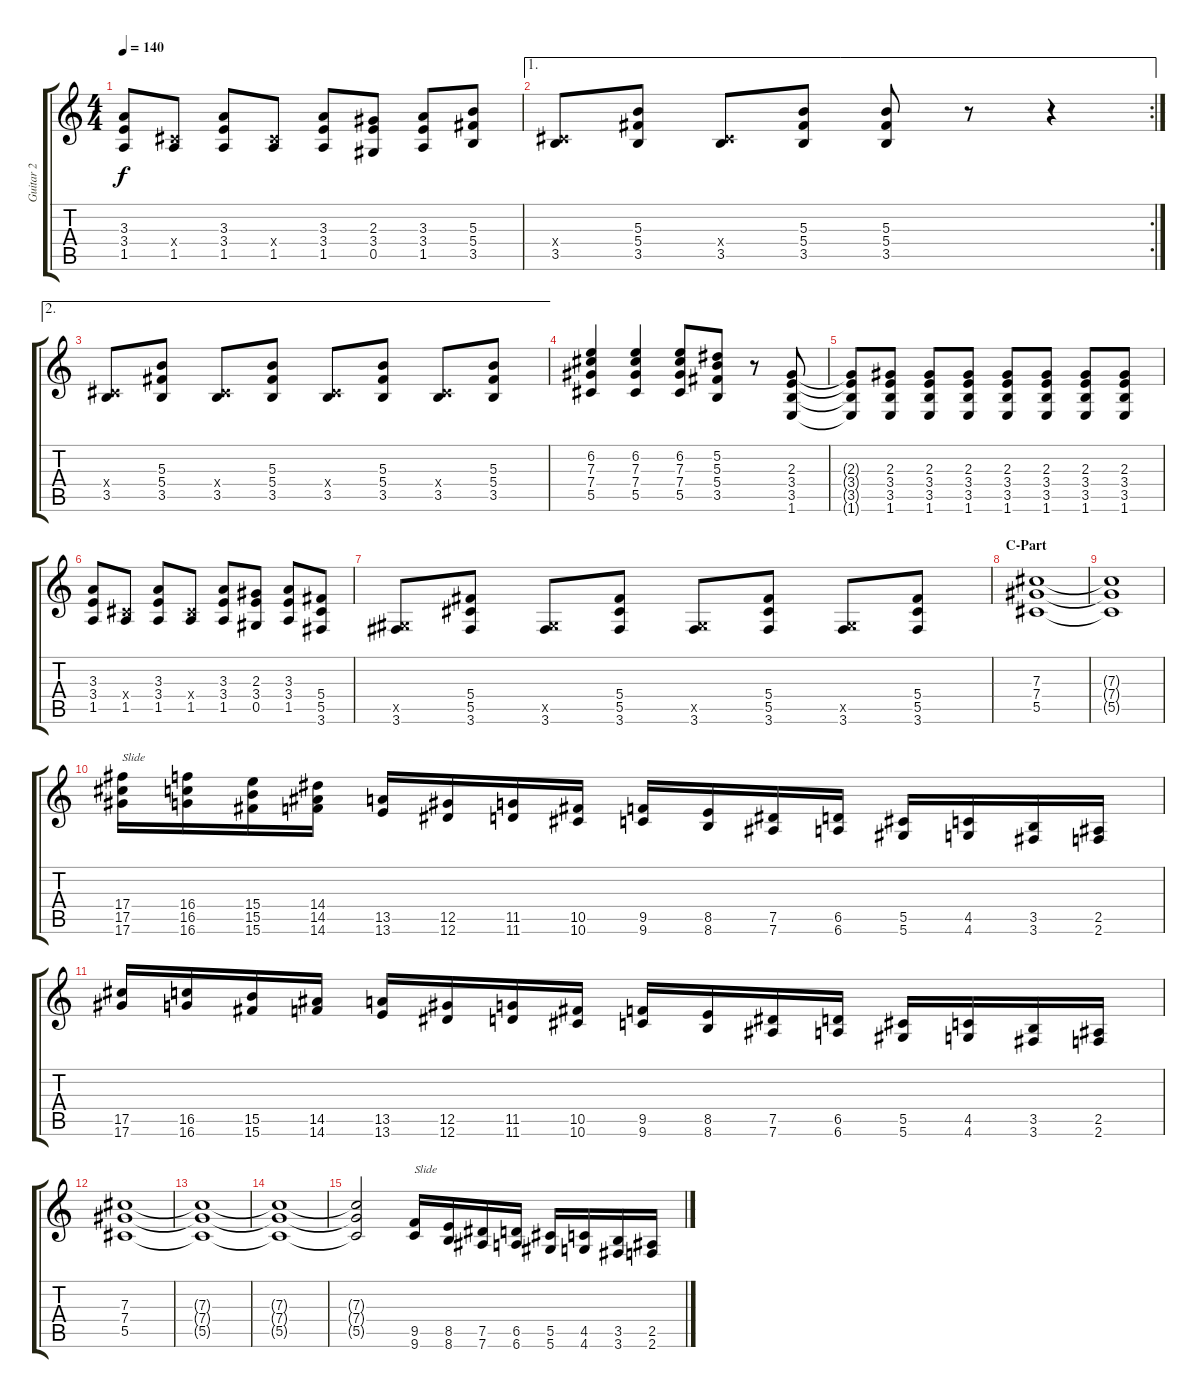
\track ("Guitar 2" "Guitar 2") {instrument distortionguitar}
\staff {score tabs}
\tuning (Eb4 Bb3 Gb3 Db3 Ab2 Eb2) {hide}
\ts (4 4)
\tempo 140
\clef g2
\ks c
(3.3 3.4 1.5).8{dy f} (0.4{x} 1.5).8 (3.3 3.4 1.5).8 (0.4{x} 1.5).8 (3.3 3.4 1.5).8 (2.3 3.4 0.5).8 (3.3 3.4 1.5).8 (5.3 5.4 3.5).8 |
\ae 1
\rc 2
(0.4{x} 3.5).8 (5.3 5.4 3.5).8 (0.4{x} 3.5).8 (5.3 5.4 3.5).8 (5.3 5.4 3.5).8 r.8 r.4 |
\ae 2
(0.4{x} 3.5).8 (5.3 5.4 3.5).8 (0.4{x} 3.5).8 (5.3 5.4 3.5).8 (0.4{x} 3.5).8 (5.3 5.4 3.5).8 (0.4{x} 3.5).8 (5.3 5.4 3.5).8 |
(6.2 7.3 7.4 5.5).4 (6.2 7.3 7.4 5.5).4 (6.2 7.3 7.4 5.5).8 (5.2 5.3 5.4 3.5).8 r.8 (2.3 3.4 3.5 1.6).8 |
(2.3{t} 3.4{t} 3.5{t} 1.6{t}).8 (2.3 3.4 3.5 1.6).8 (2.3 3.4 3.5 1.6).8 (2.3 3.4 3.5 1.6).8 (2.3 3.4 3.5 1.6).8 (2.3 3.4 3.5 1.6).8 (2.3 3.4 3.5 1.6).8 (2.3 3.4 3.5 1.6).8 |
(3.3 3.4 1.5).8 (0.4{x} 1.5).8 (3.3 3.4 1.5).8 (0.4{x} 1.5).8 (3.3 3.4 1.5).8 (2.3 3.4 0.5).8 (3.3 3.4 1.5).8 (5.4 5.5 3.6).8 |
(0.5{x} 3.6).8 (5.4 5.5 3.6).8 (0.5{x} 3.6).8 (5.4 5.5 3.6).8 (0.5{x} 3.6).8 (5.4 5.5 3.6).8 (0.5{x} 3.6).8 (5.4 5.5 3.6).8 |
\section ("" "C-Part")
(7.3 7.4 5.5).1 |
(7.3{t} 7.4{t} 5.5{t}).1 |
(17.4 17.5 17.6).16{txt "Slide" volume 15 instrument guitarfretnoise} (16.4 16.5 16.6).16 (15.4 15.5 15.6).16 (14.4 14.5 14.6).16 (13.5 13.6).16 (12.5 12.6).16 (11.5 11.6).16 (10.5 10.6).16 (9.5 9.6).16 (8.5 8.6).16 (7.5 7.6).16 (6.5 6.6).16 (5.5 5.6).16 (4.5 4.6).16 (3.5 3.6).16 (2.5 2.6).16 |
(17.5 17.6).16 (16.5 16.6).16 (15.5 15.6).16 (14.5 14.6).16 (13.5 13.6).16 (12.5 12.6).16 (11.5 11.6).16 (10.5 10.6).16 (9.5 9.6).16 (8.5 8.6).16 (7.5 7.6).16 (6.5 6.6).16 (5.5 5.6).16 (4.5 4.6).16 (3.5 3.6).16 (2.5 2.6).16 |
(7.3 7.4 5.5).1{volume 14 instrument distortionguitar} |
(7.3{t} 7.4{t} 5.5{t}).1 |
(7.3{t} 7.4{t} 5.5{t}).1 |
(7.3{t} 7.4{t} 5.5{t}).2 (9.5 9.6).16{txt "Slide" volume 16 instrument guitarfretnoise} (8.5 8.6).16 (7.5 7.6).16 (6.5 6.6).16 (5.5 5.6).16 (4.5 4.6).16 (3.5 3.6).16 (2.5 2.6).16
